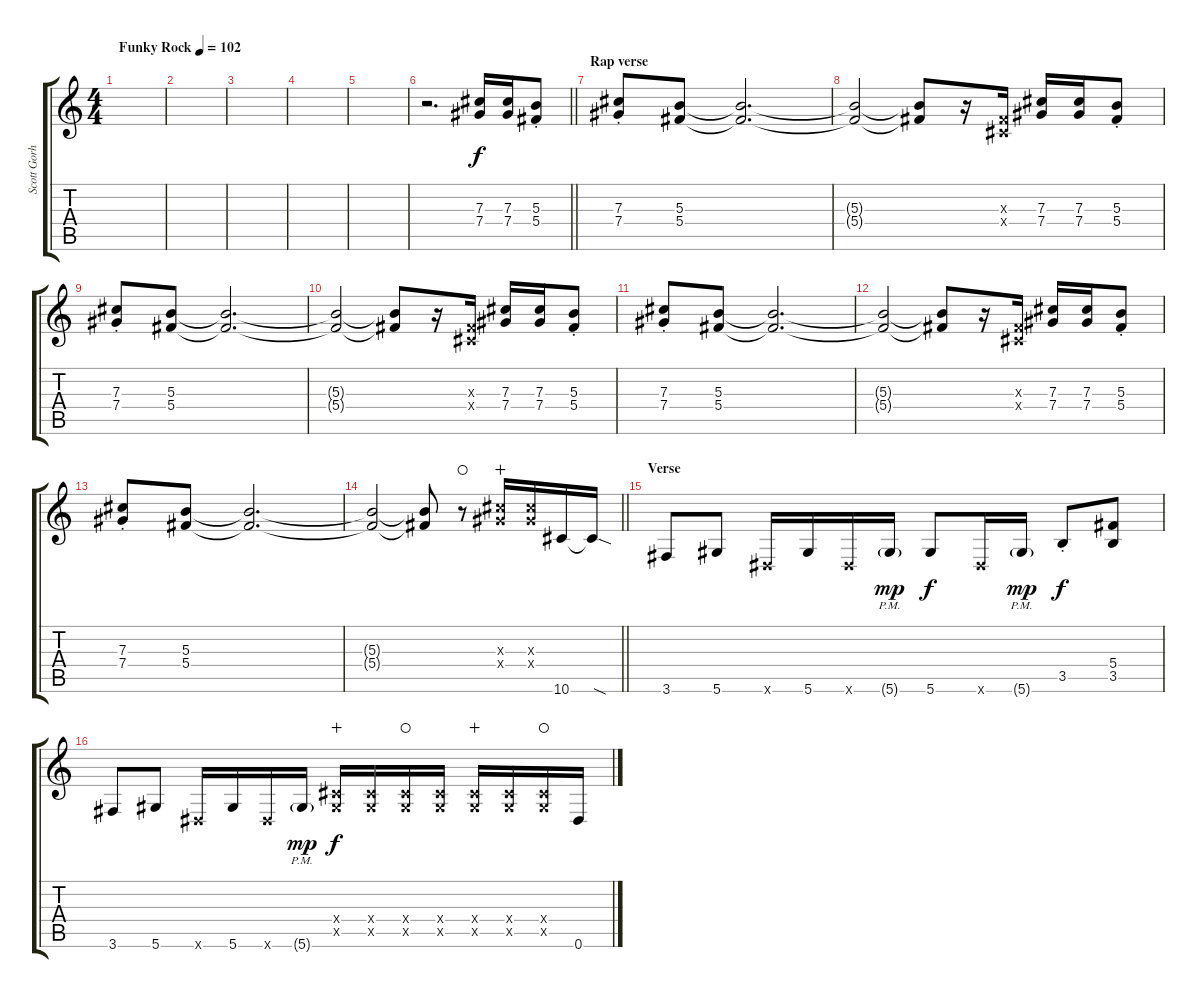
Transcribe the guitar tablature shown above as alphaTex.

\track ("Scott Gorham" "Scott Gorh") {instrument overdrivenguitar}
\staff {score tabs}
\tuning (Eb4 Bb3 Gb3 Db3 Ab2 Eb2) {hide}
\ts (4 4)
\tempo (102 "Funky Rock")
\clef g2
\ks c
|
|
|
|
|
\barLineRight lightlight
r.2{d} (7.3 7.4).16 (7.3 7.4).16 (5.3{st} 5.4{st}).8 |
\section ("" "Rap verse")
(7.3{st} 7.4{st}).8 (5.3 5.4).8 (5.3{t} 5.4{t}).2{d volume 7} |
(5.3{t} 5.4{t}).2 (5.3{t} 5.4{t}).8 r.16 (0.3{x} 0.4{x}).16{volume 13} (7.3 7.4).16 (7.3 7.4).16 (5.3{st} 5.4{st}).8 |
(7.3{st} 7.4{st}).8 (5.3 5.4).8 (5.3{t} 5.4{t}).2{d volume 7} |
(5.3{t} 5.4{t}).2 (5.3{t} 5.4{t}).8 r.16 (0.3{x} 0.4{x}).16{volume 13} (7.3 7.4).16 (7.3 7.4).16 (5.3{st} 5.4{st}).8 |
(7.3{st} 7.4{st}).8 (5.3 5.4).8 (5.3{t} 5.4{t}).2{d volume 7} |
(5.3{t} 5.4{t}).2 (5.3{t} 5.4{t}).8 r.16 (0.3{x} 0.4{x}).16{volume 13} (7.3 7.4).16 (7.3 7.4).16 (5.3{st} 5.4{st}).8 |
(7.3{st} 7.4{st}).8 (5.3 5.4).8 (5.3{t} 5.4{t}).2{d volume 7} |
\barLineRight lightlight
(5.3{t} 5.4{t}).2 (5.3{t} 5.4{t}).8 r.8{volume 13 waho} (7.3{x} 7.4{x}).16{wahc} (7.3{x} 7.4{x}).16 10.6.16 10.6{sod t}.16 |
\section ("" "Verse")
3.6.8 5.6.8 0.6{x}.16 5.6.16 0.6{x}.16 5.6{g pm}.16{dy mp} 5.6.8{dy f} 0.6{x}.16 5.6{g pm}.16{dy mp} 3.5{st}.8{dy f} (5.4 3.5).8 |
3.6.8 5.6.8 0.6{x}.16 5.6.16 0.6{x}.16 5.6{g pm}.16{dy mp} (0.4{x} 0.5{x}).16{dy f wahc} (0.4{x} 0.5{x}).16 (0.4{x} 0.5{x}).16{waho} (0.4{x} 0.5{x}).16 (0.4{x} 0.5{x}).16{wahc} (0.4{x} 0.5{x}).16 (0.4{x} 0.5{x}).16{waho} 0.6.16
